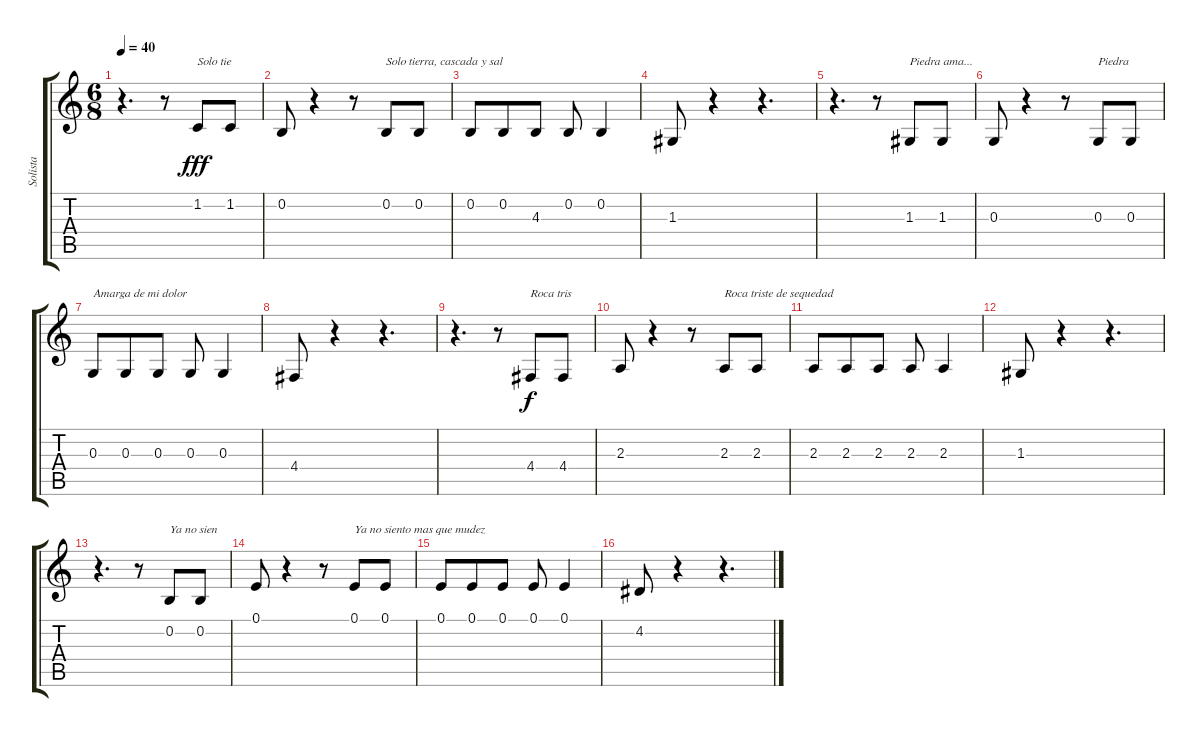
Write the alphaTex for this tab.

\track ("Solista" "Solista") {instrument synthstrings1}
\staff {score tabs}
\tuning (E4 B3 G3 D3 A2 E2) {hide}
\ts (6 8)
\tempo 40
\clef g2
\ks c
r.4{d dy fff} r.8 1.2.8{txt "Solo tie"} 1.2.8 |
0.2.8 r.4 r.8 0.2.8{txt "Solo tierra, cascada y sal"} 0.2.8 |
0.2.8 0.2.8 4.3.8 0.2.8 0.2.4 |
1.3.8 r.4 r.4{d} |
r.4{d} r.8 1.3.8{txt "Piedra ama..."} 1.3.8 |
0.3.8 r.4 r.8 0.3.8{txt "Piedra"} 0.3.8 |
0.3.8{txt "Amarga de mi dolor"} 0.3.8 0.3.8 0.3.8 0.3.4 |
4.4.8 r.4 r.4{d} |
r.4{d} r.8 4.4.8{txt "Roca tris" dy f} 4.4.8 |
2.3.8 r.4 r.8 2.3.8{txt "Roca triste de sequedad"} 2.3.8 |
2.3.8 2.3.8 2.3.8 2.3.8 2.3.4 |
1.3.8 r.4 r.4{d} |
r.4{d} r.8 0.2.8{txt "Ya no sien"} 0.2.8 |
0.1.8 r.4 r.8 0.1.8{txt "Ya no siento mas que mudez"} 0.1.8 |
0.1.8 0.1.8 0.1.8 0.1.8 0.1.4 |
4.2.8 r.4 r.4{d}
